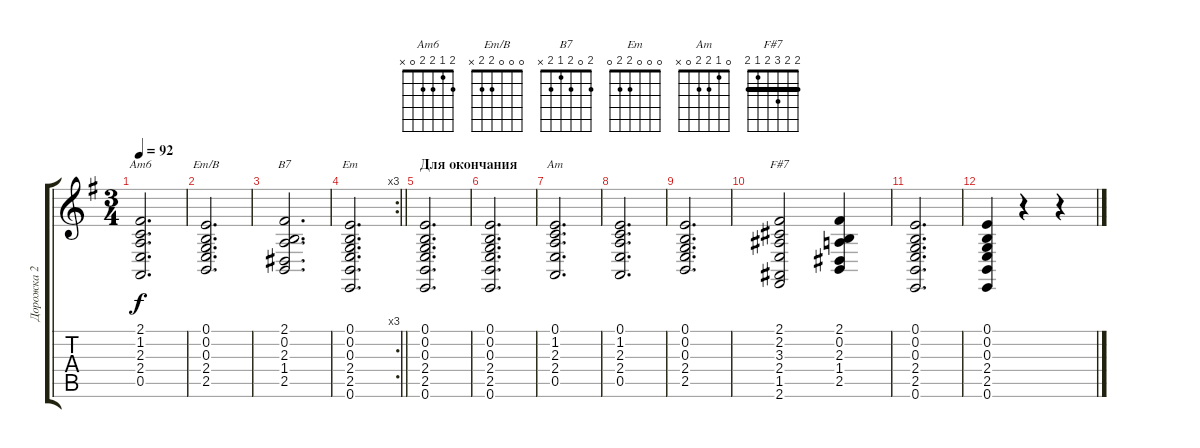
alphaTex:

\track ("Дорожка 2" "Дорожка 2") {instrument stringensemble1}
\staff {score tabs}
\tuning (E4 B3 G3 D3 A2 E2) {hide}
\chord ("Am6" 2 1 2 2 0 x)
\chord ("Em/B" 0 0 0 2 2 x)
\chord ("B7" 2 0 2 1 2 x)
\chord ("Em" 0 0 0 2 2 0)
\chord ("Am" 0 1 2 2 0 x)
\chord ("F#7" 2 2 3 2 1 2) {barre 2}
\ts (3 4)
\tempo 92
\clef g2
\ks g
(2.1 1.2 2.3 2.4 0.5).2{d ch "Am6" dy f} |
(0.1 0.2 0.3 2.4 2.5).2{d ch "Em/B"} |
(2.1 0.2 2.3 1.4 2.5).2{d ch "B7"} |
\rc 3
\barLineRight lightlight
(0.1 0.2 0.3 2.4 2.5 0.6).2{d ch "Em"} |
\section ("" "Для окончания")
(0.1 0.2 0.3 2.4 2.5 0.6).2{d} |
(0.1 0.2 0.3 2.4 2.5 0.6).2{d} |
(0.1 1.2 2.3 2.4 0.5).2{d ch "Am"} |
(0.1 1.2 2.3 2.4 0.5).2{d} |
(0.1 0.2 0.3 2.4 2.5).2{d} |
(2.1 2.2 3.3 2.4 1.5 2.6).2{ch "F#7"} (2.1 0.2 2.3 1.4 2.5).4 |
(0.1 0.2 0.3 2.4 2.5 0.6).2{d} |
(0.1 0.2 0.3 2.4 2.5 0.6).4 r.4 r.4
